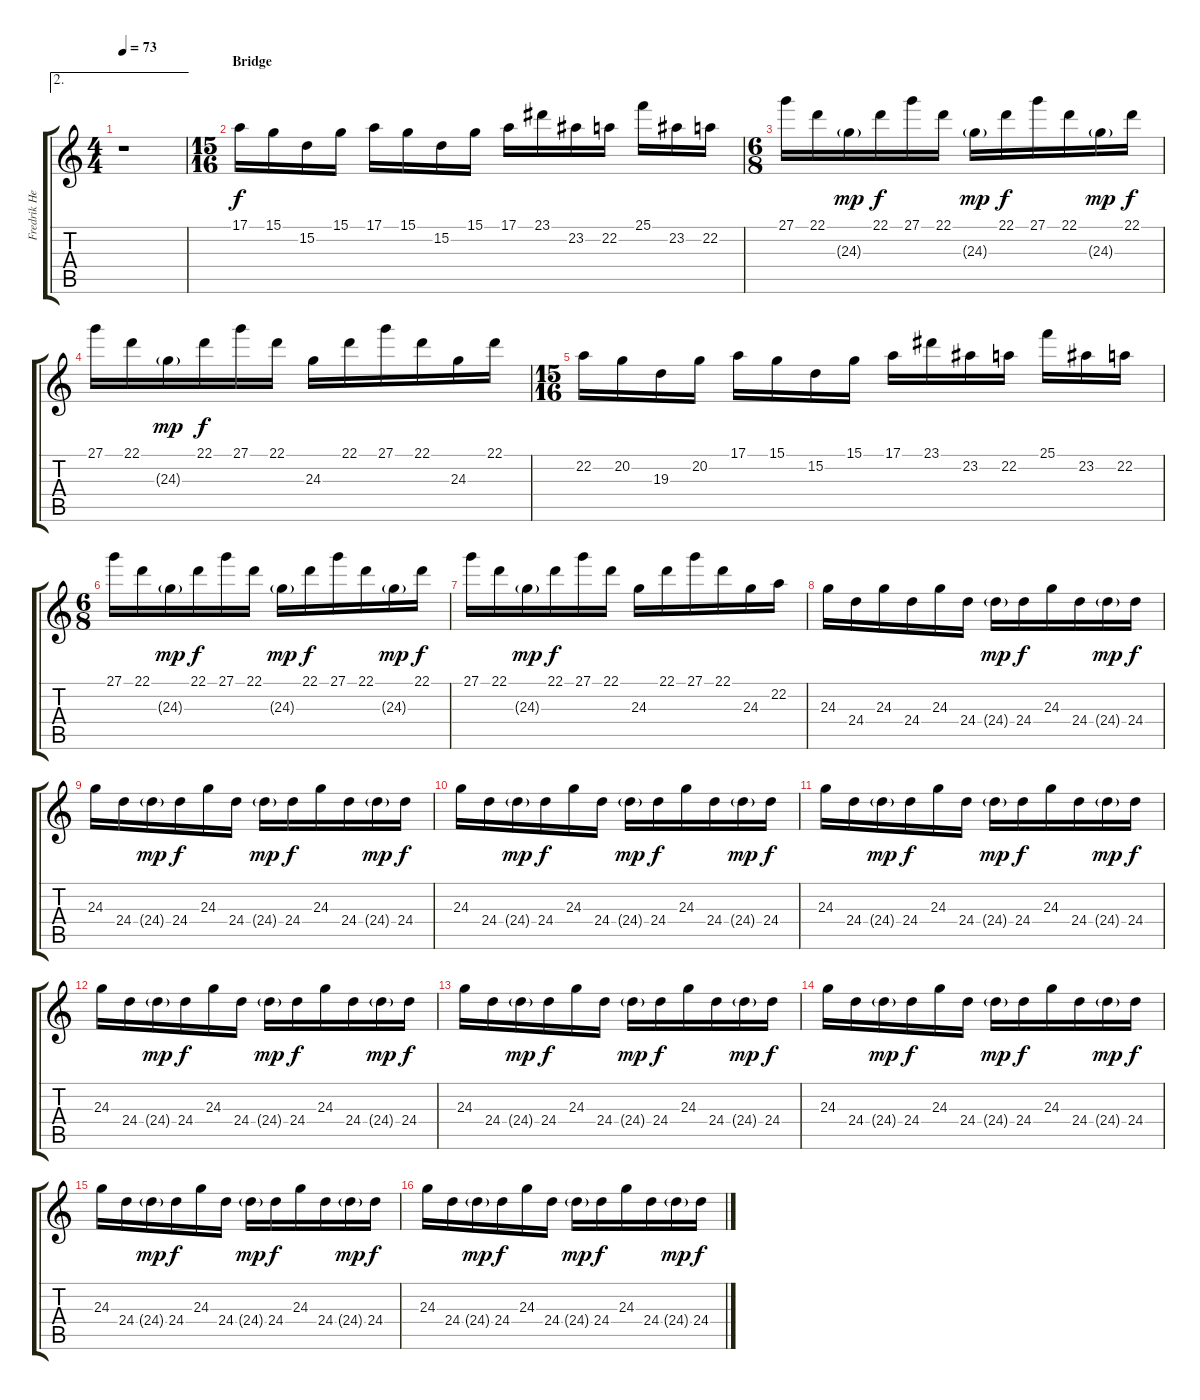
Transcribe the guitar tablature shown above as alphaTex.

\track ("Fredrik Hermansson" "Fredrik He") {instrument brightacousticpiano}
\staff {score tabs}
\tuning (E4 B3 G3 D3 A2 E2) {hide}
\ae 2
\ts (4 4)
\tempo 73
\clef g2
\ks c
r.1{dy ff} |
\ts (15 16)
\section ("" "Bridge")
17.1.16{dy f} 15.1.16 15.2.16 15.1.16 17.1.16 15.1.16 15.2.16 15.1.16 17.1.16 23.1.16 23.2.16 22.2.16 25.1.16 23.2.16 22.2.16 |
\ts (6 8)
27.1.16 22.1.16 24.3{g}.16{dy mp} 22.1.16{dy f} 27.1.16 22.1.16 24.3{g}.16{dy mp} 22.1.16{dy f} 27.1.16 22.1.16 24.3{g}.16{dy mp} 22.1.16{dy f} |
27.1.16 22.1.16 24.3{g}.16{dy mp} 22.1.16{dy f} 27.1.16 22.1.16 24.3.16 22.1.16 27.1.16 22.1.16 24.3.16 22.1.16 |
\ts (15 16)
22.2.16 20.2.16 19.3.16 20.2.16 17.1.16 15.1.16 15.2.16 15.1.16 17.1.16 23.1.16 23.2.16 22.2.16 25.1.16 23.2.16 22.2.16 |
\ts (6 8)
27.1.16 22.1.16 24.3{g}.16{dy mp} 22.1.16{dy f} 27.1.16 22.1.16 24.3{g}.16{dy mp} 22.1.16{dy f} 27.1.16 22.1.16 24.3{g}.16{dy mp} 22.1.16{dy f} |
27.1.16 22.1.16 24.3{g}.16{dy mp} 22.1.16{dy f} 27.1.16 22.1.16 24.3.16 22.1.16 27.1.16 22.1.16 24.3.16 22.2.16 |
24.3.16 24.4.16 24.3.16 24.4.16 24.3.16 24.4.16 24.4{g}.16{dy mp} 24.4.16{dy f} 24.3.16 24.4.16 24.4{g}.16{dy mp} 24.4.16{dy f} |
24.3.16 24.4.16 24.4{g}.16{dy mp} 24.4.16{dy f} 24.3.16 24.4.16 24.4{g}.16{dy mp} 24.4.16{dy f} 24.3.16 24.4.16 24.4{g}.16{dy mp} 24.4.16{dy f} |
24.3.16 24.4.16 24.4{g}.16{dy mp} 24.4.16{dy f} 24.3.16 24.4.16 24.4{g}.16{dy mp} 24.4.16{dy f} 24.3.16 24.4.16 24.4{g}.16{dy mp} 24.4.16{dy f} |
24.3.16 24.4.16 24.4{g}.16{dy mp} 24.4.16{dy f} 24.3.16 24.4.16 24.4{g}.16{dy mp} 24.4.16{dy f} 24.3.16 24.4.16 24.4{g}.16{dy mp} 24.4.16{dy f} |
24.3.16 24.4.16 24.4{g}.16{dy mp} 24.4.16{dy f} 24.3.16 24.4.16 24.4{g}.16{dy mp} 24.4.16{dy f} 24.3.16 24.4.16 24.4{g}.16{dy mp} 24.4.16{dy f} |
24.3.16 24.4.16 24.4{g}.16{dy mp} 24.4.16{dy f} 24.3.16 24.4.16 24.4{g}.16{dy mp} 24.4.16{dy f} 24.3.16 24.4.16 24.4{g}.16{dy mp} 24.4.16{dy f} |
24.3.16 24.4.16 24.4{g}.16{dy mp} 24.4.16{dy f} 24.3.16 24.4.16 24.4{g}.16{dy mp} 24.4.16{dy f} 24.3.16 24.4.16 24.4{g}.16{dy mp} 24.4.16{dy f} |
24.3.16 24.4.16 24.4{g}.16{dy mp} 24.4.16{dy f} 24.3.16 24.4.16 24.4{g}.16{dy mp} 24.4.16{dy f} 24.3.16 24.4.16 24.4{g}.16{dy mp} 24.4.16{dy f} |
24.3.16 24.4.16 24.4{g}.16{dy mp} 24.4.16{dy f} 24.3.16 24.4.16 24.4{g}.16{dy mp} 24.4.16{dy f} 24.3.16 24.4.16 24.4{g}.16{dy mp} 24.4.16{dy f}
